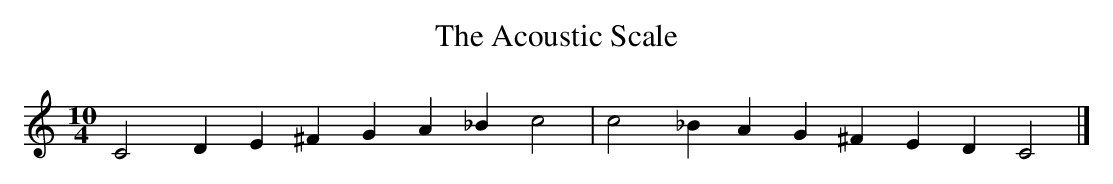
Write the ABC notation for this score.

X:1
T:The Acoustic Scale
M:10/4
L:1/4
K:C
C2  D  E ^F  G  A _B  c2 |\
c2 _B  A  G ^F  E  D  C2|]

In klezmer it is known as ADONAI MOLOKH, "The Lord is King".  It's used
for one very familiar modern tune (given Elfman's background, this was
probably not an accident):
